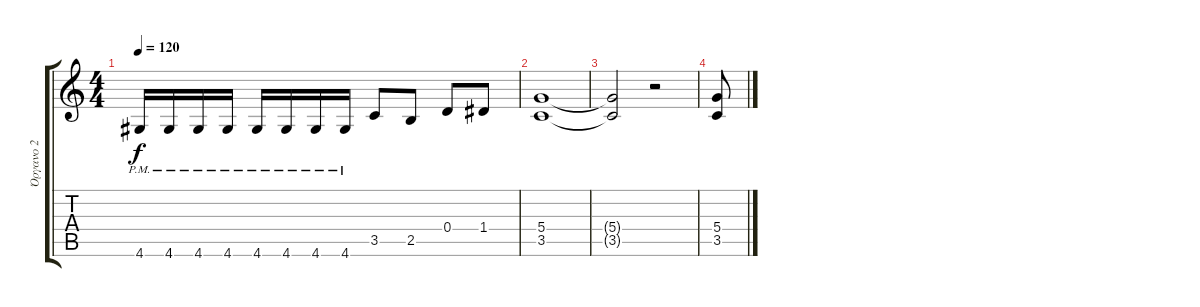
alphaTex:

\track ("Όργανο 2" "Όργανο 2") {instrument distortionguitar}
\staff {score tabs}
\tuning (E4 B3 G3 D3 A2 E2) {hide}
\ts (4 4)
\tempo 120
\clef g2
\ks c
4.6{pm}.16{dy f} 4.6{pm}.16 4.6{pm}.16 4.6{pm}.16 4.6{pm}.16 4.6{pm}.16 4.6{pm}.16 4.6{pm}.16 3.5.8 2.5.8 0.4.8 1.4.8 |
(5.4 3.5).1 |
(5.4{t} 3.5{t}).2 r.2 |
(5.4 3.5).8
